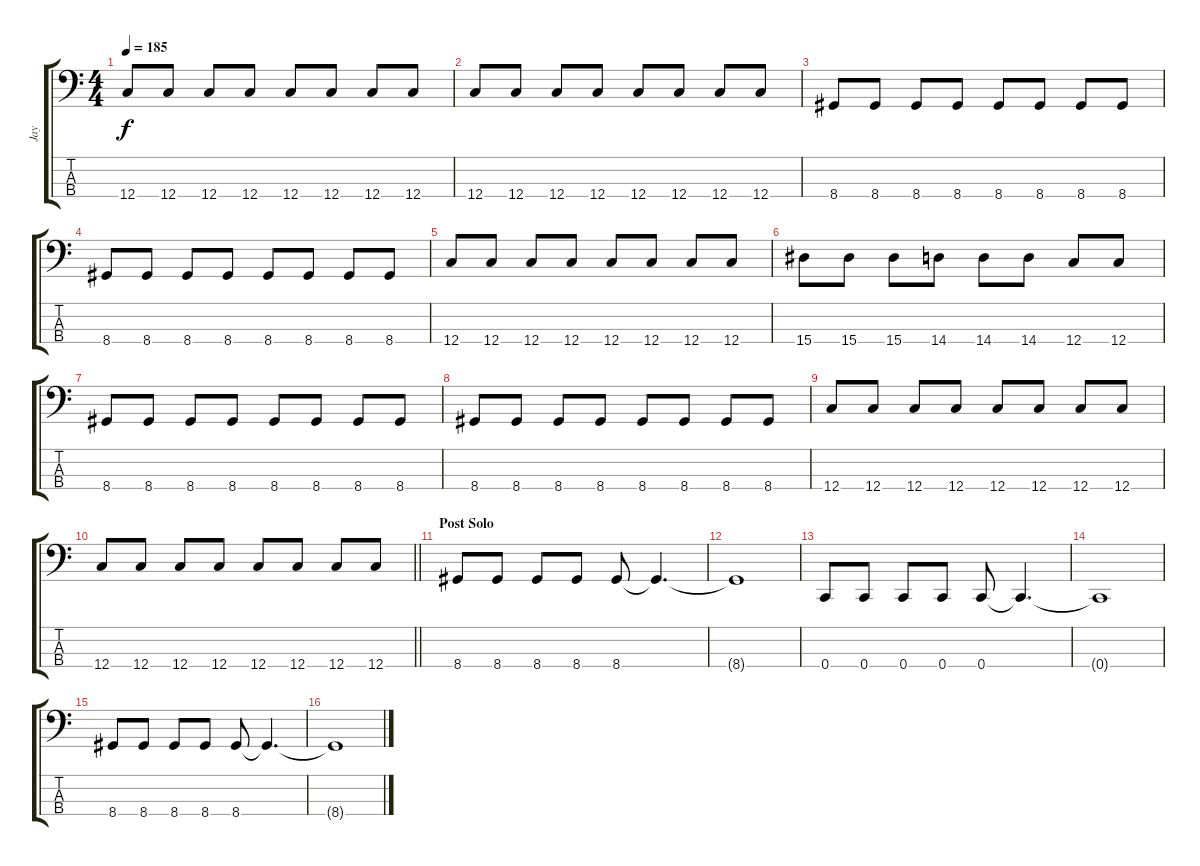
\track ("Jay" "Jay") {instrument electricbasspick}
\staff {score tabs}
\tuning (F2 C2 G1 C1) {hide}
\ts (4 4)
\tempo 185
\clef f4
\ks c
12.4.8{dy f} 12.4.8 12.4.8 12.4.8 12.4.8 12.4.8 12.4.8 12.4.8 |
12.4.8 12.4.8 12.4.8 12.4.8 12.4.8 12.4.8 12.4.8 12.4.8 |
8.4.8 8.4.8 8.4.8 8.4.8 8.4.8 8.4.8 8.4.8 8.4.8 |
8.4.8 8.4.8 8.4.8 8.4.8 8.4.8 8.4.8 8.4.8 8.4.8 |
12.4.8 12.4.8 12.4.8 12.4.8 12.4.8 12.4.8 12.4.8 12.4.8 |
15.4.8 15.4.8 15.4.8 14.4.8 14.4.8 14.4.8 12.4.8 12.4.8 |
8.4.8 8.4.8 8.4.8 8.4.8 8.4.8 8.4.8 8.4.8 8.4.8 |
8.4.8 8.4.8 8.4.8 8.4.8 8.4.8 8.4.8 8.4.8 8.4.8 |
12.4.8 12.4.8 12.4.8 12.4.8 12.4.8 12.4.8 12.4.8 12.4.8 |
\barLineRight lightlight
12.4.8 12.4.8 12.4.8 12.4.8 12.4.8 12.4.8 12.4.8 12.4.8 |
\section ("" "Post Solo")
8.4.8 8.4.8 8.4.8 8.4.8 8.4.8 8.4{t}.4{d} |
8.4{t}.1 |
0.4.8 0.4.8 0.4.8 0.4.8 0.4.8 0.4{t}.4{d} |
0.4{t}.1 |
8.4.8 8.4.8 8.4.8 8.4.8 8.4.8 8.4{t}.4{d} |
8.4{t}.1
